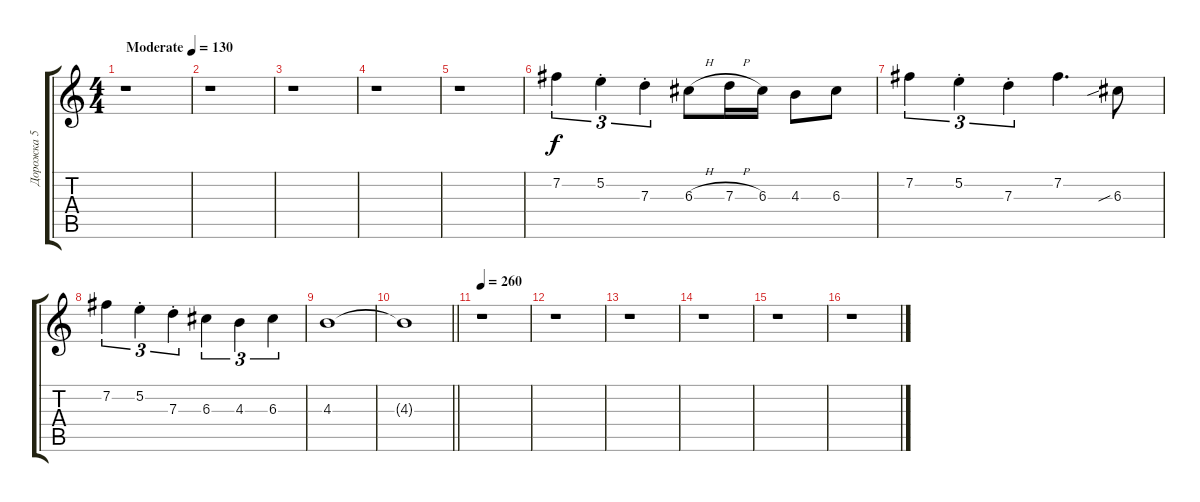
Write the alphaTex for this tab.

\track ("Дорожка 5" "Дорожка 5") {instrument distortionguitar}
\staff {score tabs}
\tuning (E4 B3 G3 D3 A2 E2) {hide}
\ts (4 4)
\tempo (130 "Moderate")
\clef g2
\ks c
r.1{dy f instrument distortionguitar} |
r.1 |
r.1 |
r.1 |
r.1 |
7.2.4{tu (3 2)} 5.2{st}.4{tu (3 2)} 7.3{st}.4{tu (3 2)} 6.3{h}.8 7.3{h}.16 6.3.16 4.3.8 6.3.8 |
7.2.4{tu (3 2)} 5.2{st}.4{tu (3 2)} 7.3{st}.4{tu (3 2)} 7.2.4{d} 6.3{sib}.8 |
7.2.4{tu (3 2)} 5.2{st}.4{tu (3 2)} 7.3{st}.4{tu (3 2)} 6.3.4{tu (3 2)} 4.3.4{tu (3 2)} 6.3.4{tu (3 2)} |
4.3.1 |
\barLineRight lightlight
4.3{t}.1 |
\tempo 260
r.1 |
r.1 |
r.1 |
r.1 |
r.1 |
r.1
